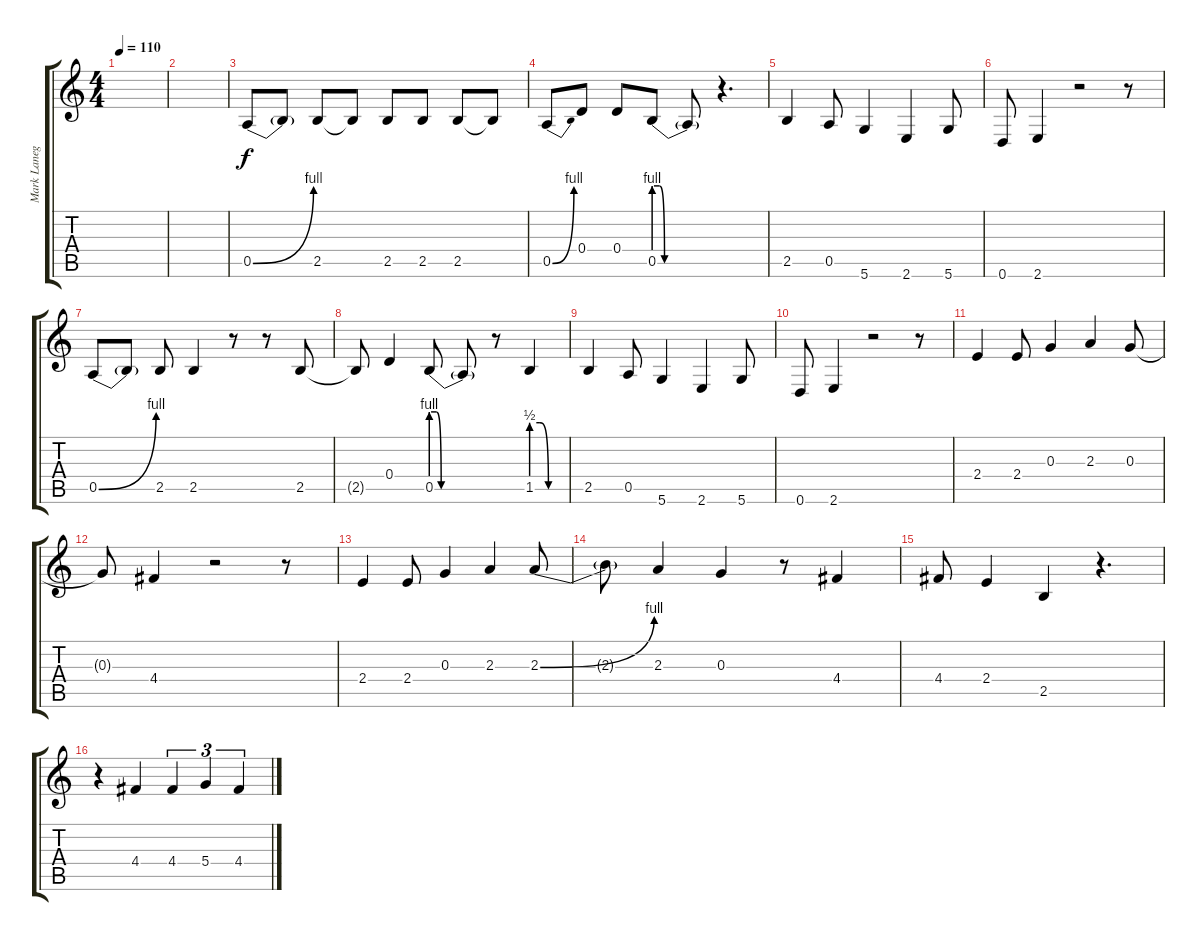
\track ("Mark Lanegan" "Mark Laneg") {instrument electricguitarmuted}
\staff {score tabs}
\tuning (E4 B3 G3 D3 A2 D2) {hide}
\ts (4 4)
\tempo 110
\clef g2
\ks c
|
|
0.5{be (bend 0 0 60 4)}.8 0.5{t}.8 2.5.8 2.5{t}.8 2.5.8 2.5.8 2.5.8 2.5{t}.8 |
0.5{be (bend 0 0 60 4)}.8 0.4.8 0.4.8 0.5{be (custom 0 4 5 4 10 0 60 0)}.8 0.5{t}.8 r.4{d} |
2.5.4 0.5.8 5.6.4 2.6.4 5.6.8 |
0.6.8 2.6.4 r.2 r.8 |
0.5{be (bend 0 0 60 4)}.8 0.5{t}.8 2.5.8 2.5.4 r.8 r.8 2.5.8 |
2.5{t}.8 0.4.4 0.5{be (custom 0 4 5 4 10 0 60 0)}.8 0.5{t}.8 r.8 1.5{be (custom 0 2 15 2 30 0 60 0)}.4 |
2.5.4 0.5.8 5.6.4 2.6.4 5.6.8 |
0.6.8 2.6.4 r.2 r.8 |
2.4.4 2.4.8 0.3.4 2.3.4 0.3.8 |
0.3{t}.8 4.4.4 r.2 r.8 |
2.4.4 2.4.8 0.3.4 2.3.4 2.3{be (bend 0 0 60 4)}.8 |
2.3{t}.8 2.3.4 0.3.4 r.8 4.4.4 |
4.4.8 2.4.4 2.5.4 r.4{d} |
r.4 4.4.4 4.4.4{tu (3 2)} 5.4.4{tu (3 2)} 4.4.4{tu (3 2)}
